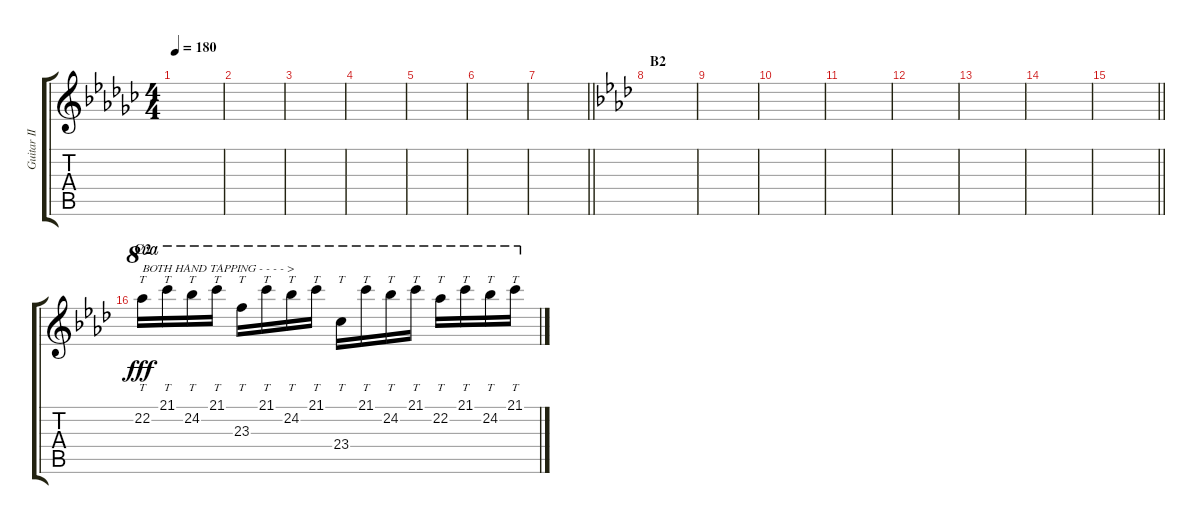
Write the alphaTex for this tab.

\track ("Guitar II (Yamanaka Sawako/\"Catherine\")" "Guitar II ") {instrument distortionguitar}
\staff {score tabs}
\tuning (Eb4 Bb3 Gb3 Db3 Ab2 Eb2) {hide}
\ts (4 4)
\tempo 180
\clef g2
\ks gb
|
|
|
|
|
|
\barLineRight lightlight
|
\section ("" "B2")
\ks ab
|
|
|
|
|
|
|
\barLineRight lightlight
|
\section ("" "C2")
22.2.16{tt ot 8va txt "BOTH HAND TAPPING - - - - >" dy fff} 21.1.16{tt ot 8va} 24.2.16{tt ot 8va} 21.1.16{tt ot 8va} 23.3.16{tt ot 8va} 21.1.16{tt ot 8va} 24.2.16{tt ot 8va} 21.1.16{tt ot 8va} 23.4.16{tt ot 8va} 21.1.16{tt ot 8va} 24.2.16{tt ot 8va} 21.1.16{tt ot 8va} 22.2.16{tt ot 8va} 21.1.16{tt ot 8va} 24.2.16{tt ot 8va} 21.1.16{tt ot 8va}
